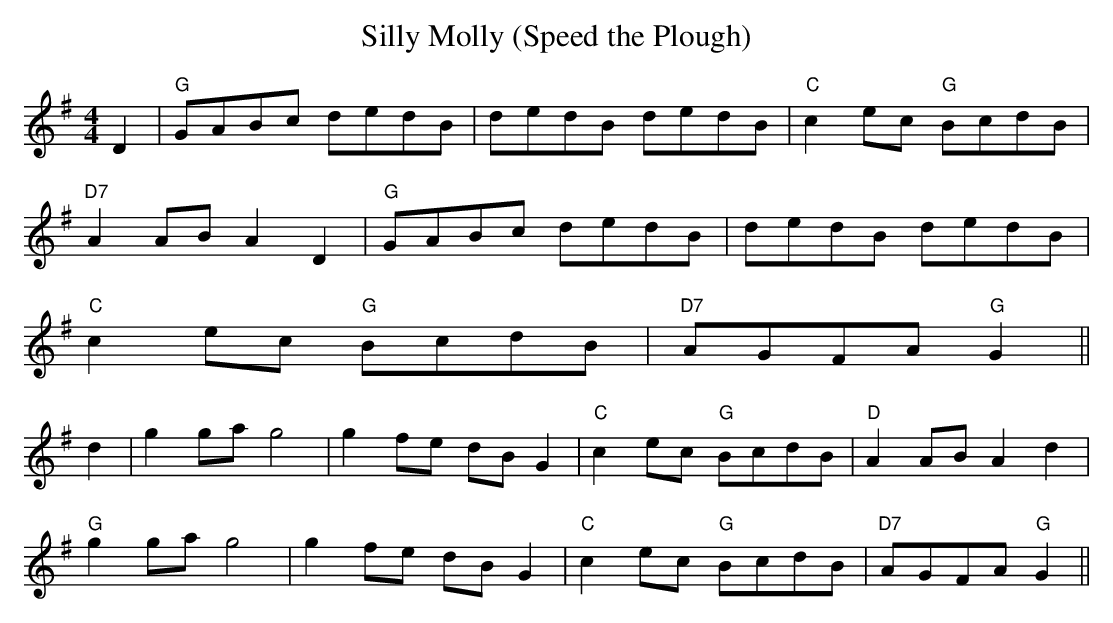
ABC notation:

X:1
T:Silly Molly (Speed the Plough)
M:4/4
L:1/8
K:G
D2|"G"GABc dedB|dedB dedB|"C"c2ec "G" BcdB|
"D7"A2AB A2D2|"G"GABc dedB|dedB dedB|
"C"c2ec "G"  BcdB|"D7"AGFA"G"G2||
d2|g2ga g4|g2fe dB G2|"C"c2ec "G" BcdB|"D"A2AB A2d2|
"G"g2ga g4|g2fe dB G2|"C"c2ec "G" BcdB|"D7"AGFA"G"G2||
